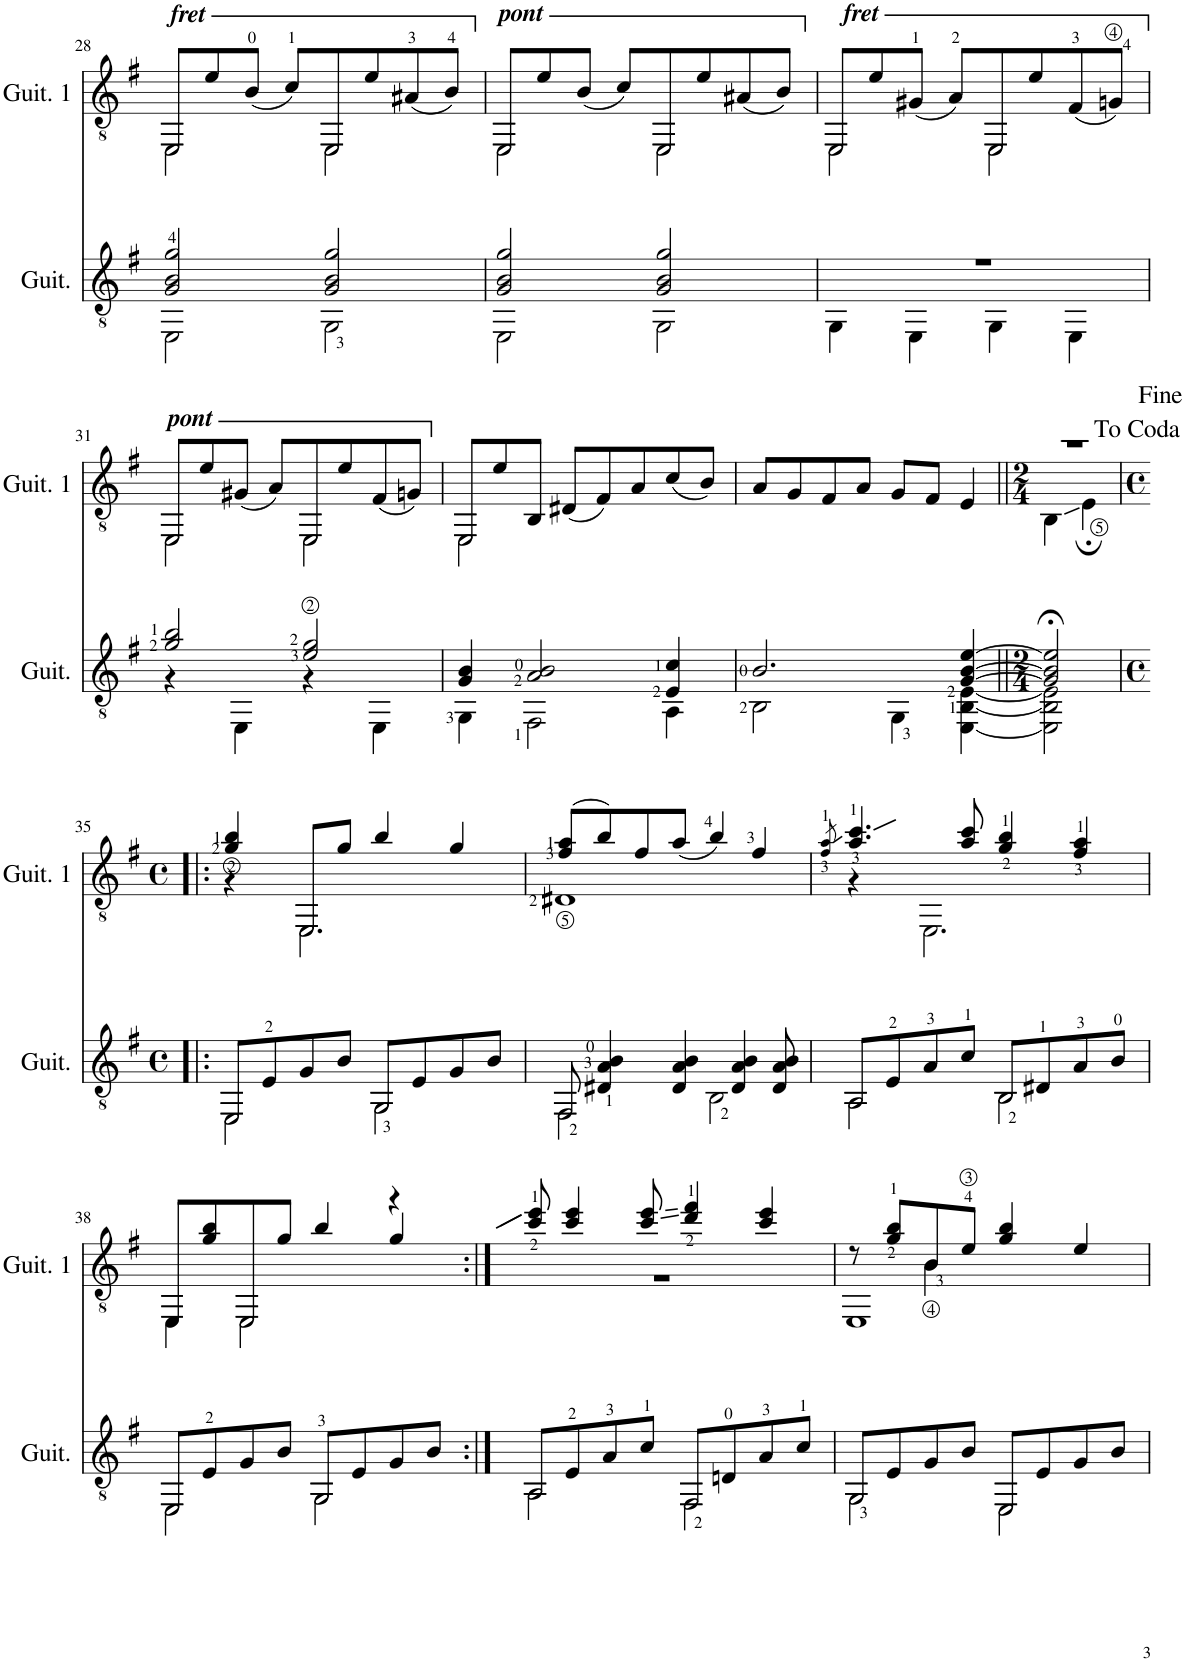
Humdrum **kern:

**kern	**kern
*part2	*part1
*staff2	*staff1
*I"Guitare	*I"Guitare
*I'Guit. 2	*I'Guit. 1
!!LO:PB:g=z
*clefX	*clefGv2
*k[f#]	*k[f#]
*M4/4	*M4/4
*met(c)	*met(c)
=28	=28
*^	*
!	!	!LO:TX:a:t=fret
!	!	!LO:N:head=open
*	*	*^
2G/ 2B/ 2g/	2EE\	8EE/L	2EE\
.	.	8e/	.
.	.	(<8B/J	.
!	!	!LO:N:head=solid	!
.	.	8c/L)	.
!	!	!LO:N:head=open	!
2G/ 2B/ 2g/	2GG\	8EE/	2EE\
.	.	8e/	.
.	.	(<8A#X/	.
.	.	8B/J)	.
=29	=29	=29	=29
!	!	!LO:TX:a:t=pont	!
!	!	!LO:N:head=open	!
2G/ 2B/ 2g/	2EE\	8EE/L	2EE\
.	.	8e/	.
.	.	(<8B/J	.
!	!	!LO:N:head=solid	!
.	.	8c/L)	.
!	!	!LO:N:head=open	!
2G/ 2B/ 2g/	2GG\	8EE/	2EE\
.	.	8e/	.
.	.	(<8A#X/	.
.	.	8B/J)	.
=30	=30	=30	=30
!	!	!LO:TX:a:t=fret	!
!	!	!LO:N:head=open	!
1r	4GG\	8EE/L	2EE\
.	.	8e/	.
.	4EE\	(<8G#X/J	.
!	!	!LO:N:head=solid	!
.	.	8A/L)	.
!	!	!LO:N:head=open	!
.	4GG\	8EE/	2EE\
.	.	8e/	.
.	4EE\	(<8F#/	.
.	.	8Gn/J)	.
!!LO:LB:g=z	!!
=31	=31	=31	=31
!	!	!LO:TX:a:t=pont	!
!	!	!LO:N:head=open	!
2g/ 2b/	4r	8EE/L	2EE\
.	.	8e/	.
.	4EE\	(<8G#X/J	.
!	!	!LO:N:head=solid	!
.	.	8A/L)	.
!	!	!LO:N:head=open	!
2e/ 2g/	4r	8EE/	2EE\
.	.	8e/	.
.	4EE\	(<8F#/	.
.	.	8Gn/J)	.
=32	=32	=32	=32
!	!	!LO:N:head=open	!
4G/ 4B/	4GG\	8EE/L	2EE\
.	.	8e/	.
2A/ 2B/	2FF#\	8BB/J	.
!	!	!LO:N:head=solid	!
.	.	(<8D#X/L	.
.	.	8F#/)	2ryy
.	.	8A/	.
4E/ 4c/	4AA\	(<8c/	.
.	.	8B/J)	.
*	*	*v	*v
=33	=33	=33
2.B/	2BB\	8A/L
.	.	8G/
.	.	8F#/
.	.	8A/J
.	4GG\	8G/L
.	.	8F#/J
[4G/ [4B/ [4e/	[4EE\ [4BB\ [4E\	4E/
=34||	=34||	=34||
*M2/4	*	*M2/4
*	*	*^
2G/];< 2B/];< 2e/];<	2EE\] 2BB\] 2E\]	2r	4BB\
.	.	.	4E;\
!!LO:LB:g=z	!!
=35!|:	=35!|:	=35!|:	=35!|:
*M4/4	*	*M4/4	*
*met(c)	*	*met(c)	*
!LO:N:head=open	!	!	!
8EE/L	2EE\	4g/ 4b/	4r
8E/	.	.	.
!	!	!LO:N:head=open	!
8G/	.	8EE/L	2.EE\
8B/J	.	8g/J	.
!LO:N:head=open	!	!	!
8GG/L	2GG\	4b/	.
8E/	.	.	.
8G/	.	4g/	.
8B/J	.	.	.
=36	=36	=36	=36
!LO:N:head=open	!	!	!
8FF#/	2FF#\	(8f#/ 8a/L	1D#X
4D#X/ 4A/ 4B/	.	8b/)	.
.	.	8f#/	.
4D#/ 4A/ 4B/	.	(<8a/J	.
.	2BB\	4b/)	.
4D#/ 4A/ 4B/	.	.	.
.	.	4f#/	.
8D#/ 8A/ 8B/	.	.	.
=37	=37	=37	=37
.	.	8qf#/ 8qa/	.
!LO:N:head=open	!	!	!
8AA/L	2AA\	4.a/ 4.cc/	4r
8E/	.	.	.
8A/	.	.	2.EE\
8c/J	.	8a/ 8cc/	.
!LO:N:head=open	!	!	!
8BB/L	2BB\	4g/ 4b/	.
8D#X/	.	.	.
8A/	.	4f#/ 4a/	.
8B/J	.	.	.
*	*	*v	*v
!!LO:LB:g=z
=38	=38	=38
!LO:N:head=open	!	!
*	*	*^
*	*	*	*^
8EE/L	2EE\	8EE/L	4EE\	2.ryy
8E/	.	8g/ 8b/	.	.
!	!	!LO:N:head=open	!	!
8G/	.	8EE/	2EE\	.
8B/J	.	8g/J	.	.
!LO:N:head=open	!	!	!	!
8GG/L	2GG\	4b/	.	.
8E/	.	.	.	.
8G/	.	4r	4ryy	4g/
8B/J	.	.	.	.
*	*	*v	*v	*v
=39:|!	=39:|!	=39:|!
!LO:N:head=open	!	!
*	*	*^
8AA/L	2AA\	8cc/ 8ee/	1r
8E/	.	4cc/ 4ee/	.
8A/	.	.	.
8c/J	.	8cc/ 8ee/	.
!LO:N:head=open	!	!	!
8FF#/L	2FF#\	4dd/ 4ff#/	.
8Dn/	.	.	.
8A/	.	4cc/ 4ee/	.
8c/J	.	.	.
*	*	*v	*v
=40	=40	=40
!LO:N:head=open	!	!
*	*	*^
*	*	*	*^
8GG/L	2GG\	8r	1EE	4ryy
8E/	.	8g/ 8b/L	.	.
8G/	.	8B/	.	4B\
8B/J	.	8e/J	.	.
!LO:N:head=open	!	!	!	!
8EE/L	2EE\	4g/ 4b/	.	2ryy
8E/	.	.	.	.
8G/	.	4e/	.	.
8B/J	.	.	.	.
*v	*v	*	*	*
*	*v	*v	*v
=	=
*-	*-
